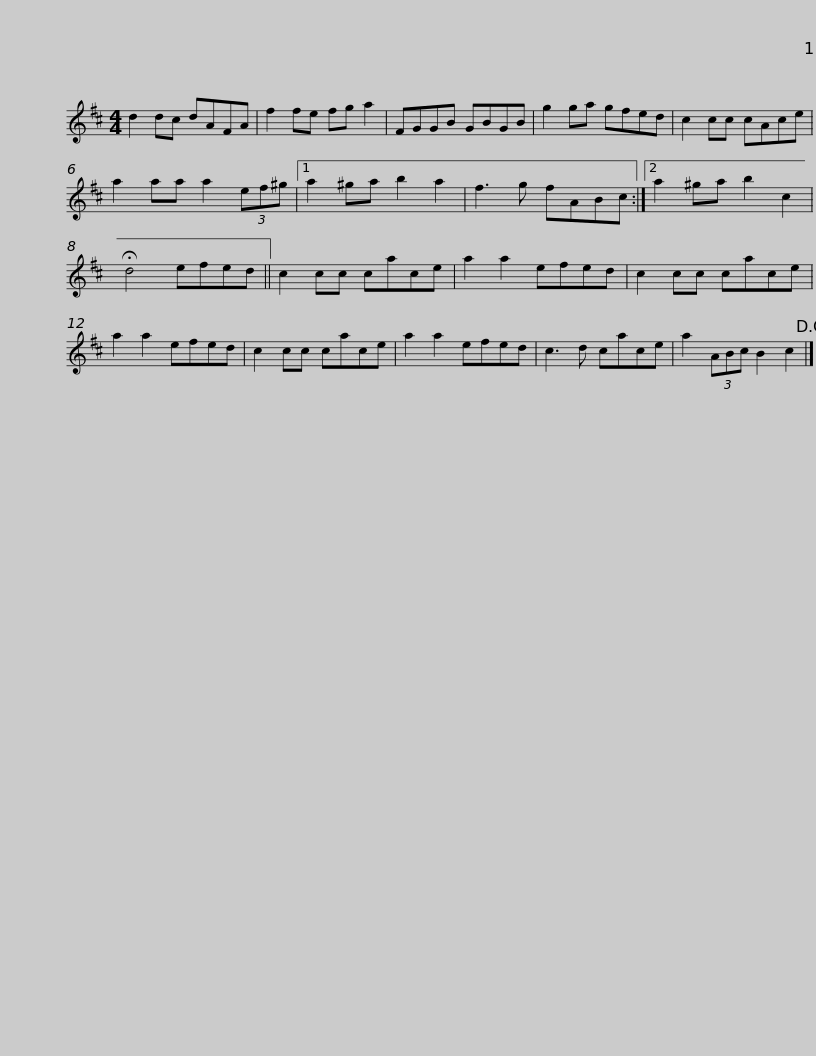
X:1
L:1/8
M:4/4
I:linebreak $
K:D
V:1 treble
V:1
 d2 dc dAFA | f2 fe fg a2 | FGGB GBGB | g2 ga gfed | c2 cc cAce | %5
 a2 aa a2 (3ef^g |1$ a2 ^ga b2 a2 | f3 g fABc :|2 a2 ^ga b2 c2 | !fermata!d4 efed || %10
 c2 cc cace | a2 a2 efed |$ c2 cc cace | a2 a2 efed | c2 cc cace | %15
 a2 a2 efed | c3 d cace | a2 (3ABc B2 c2!D.C.! |] %18
